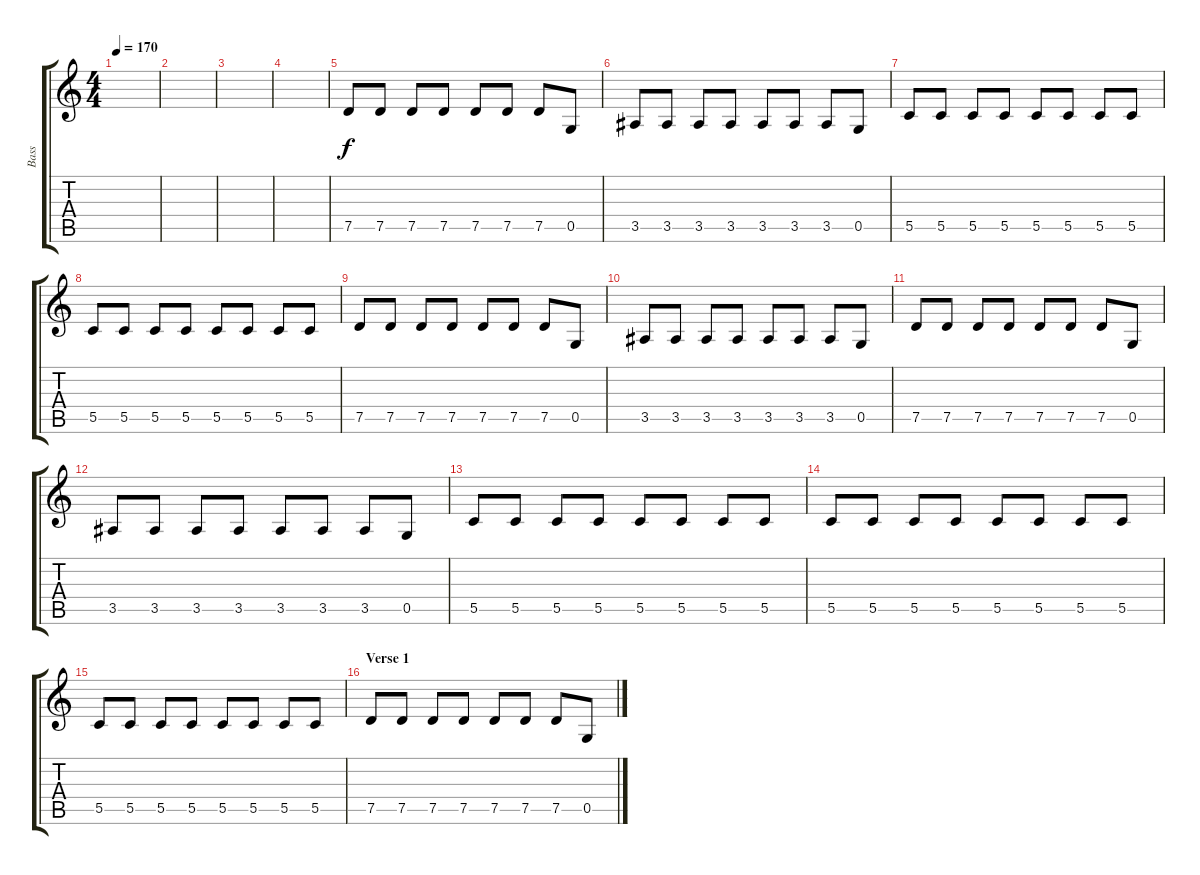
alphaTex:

\track ("Bass" "Bass") {instrument electricbasspick}
\staff {score tabs}
\tuning (D4 A3 F3 C3 G2 D2) {hide}
\ts (4 4)
\tempo 170
\clef g2
\ks c
|
|
|
|
7.5.8 7.5.8 7.5.8 7.5.8 7.5.8 7.5.8 7.5.8 0.5.8 |
3.5.8 3.5.8 3.5.8 3.5.8 3.5.8 3.5.8 3.5.8 0.5.8 |
5.5.8 5.5.8 5.5.8 5.5.8 5.5.8 5.5.8 5.5.8 5.5.8 |
5.5.8 5.5.8 5.5.8 5.5.8 5.5.8 5.5.8 5.5.8 5.5.8 |
7.5.8 7.5.8 7.5.8 7.5.8 7.5.8 7.5.8 7.5.8 0.5.8 |
3.5.8 3.5.8 3.5.8 3.5.8 3.5.8 3.5.8 3.5.8 0.5.8 |
7.5.8 7.5.8 7.5.8 7.5.8 7.5.8 7.5.8 7.5.8 0.5.8 |
3.5.8 3.5.8 3.5.8 3.5.8 3.5.8 3.5.8 3.5.8 0.5.8 |
5.5.8 5.5.8 5.5.8 5.5.8 5.5.8 5.5.8 5.5.8 5.5.8 |
5.5.8 5.5.8 5.5.8 5.5.8 5.5.8 5.5.8 5.5.8 5.5.8 |
5.5.8 5.5.8 5.5.8 5.5.8 5.5.8 5.5.8 5.5.8 5.5.8 |
\section ("" "Verse 1")
7.5.8 7.5.8 7.5.8 7.5.8 7.5.8 7.5.8 7.5.8 0.5.8
